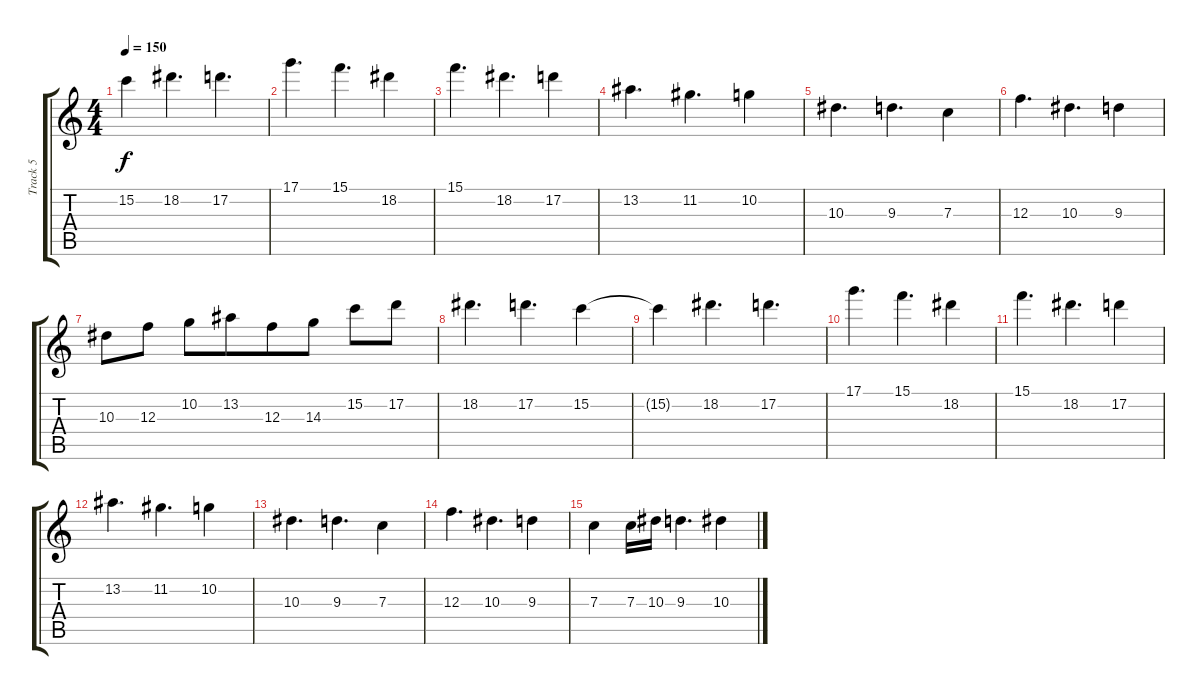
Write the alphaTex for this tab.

\track ("Track 5" "Track 5") {instrument distortionguitar}
\staff {score tabs}
\tuning (D4 A3 F3 C3 G2 C2) {hide}
\ts (4 4)
\tempo 150
\clef g2
\ks c
15.2{t}.4{dy f} 18.2.4{d} 17.2.4{d} |
17.1.4{d} 15.1.4{d} 18.2.4 |
15.1.4{d} 18.2.4{d} 17.2.4 |
13.2.4{d} 11.2.4{d} 10.2.4 |
10.3.4{d} 9.3.4{d} 7.3.4 |
12.3.4{d} 10.3.4{d} 9.3.4 |
10.3.8{beam merge} 12.3.8 10.2.8 13.2.8{beam merge} 12.3.8 14.3.8 15.2.8 17.2.8 |
18.2.4{d} 17.2.4{d} 15.2.4 |
15.2{t}.4 18.2.4{d} 17.2.4{d} |
17.1.4{d} 15.1.4{d} 18.2.4 |
15.1.4{d} 18.2.4{d} 17.2.4 |
13.2.4{d} 11.2.4{d} 10.2.4 |
10.3.4{d} 9.3.4{d} 7.3.4 |
12.3.4{d} 10.3.4{d} 9.3.4 |
7.3.4 7.3.16 10.3.16 9.3.4{d} 10.3.4
